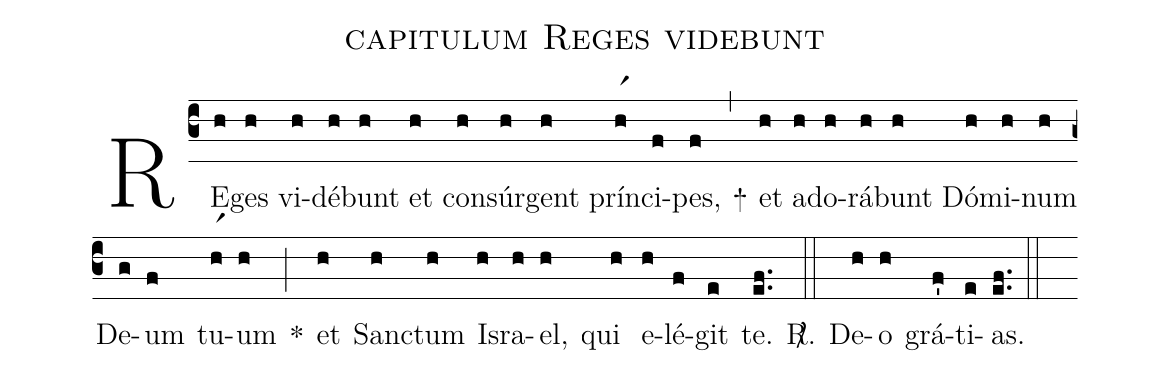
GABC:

name: capitulum Reges videbunt;
%%
(c3)
RE(h)ges(h) vi(h)dé(h)bunt(h) et(h) con(h)súr(h)gent(h) prín(hr1)ci(f)pes,(f) +(,)
et(h) ad(h)o(h)rá(h)bunt(h) Dó(h)mi(h)num(h) De(g)um(f) tu(hr1)um(h) *(;)
et(h) Sanc(h)tum(h) Is(h)ra(h)el,(h) qui(h) e(h)lé(f)git(e) te.(ef..) <sp>R/</sp>.(::)
De(h)o(h) grá(f')ti(e)as.(e.f.) (::)
